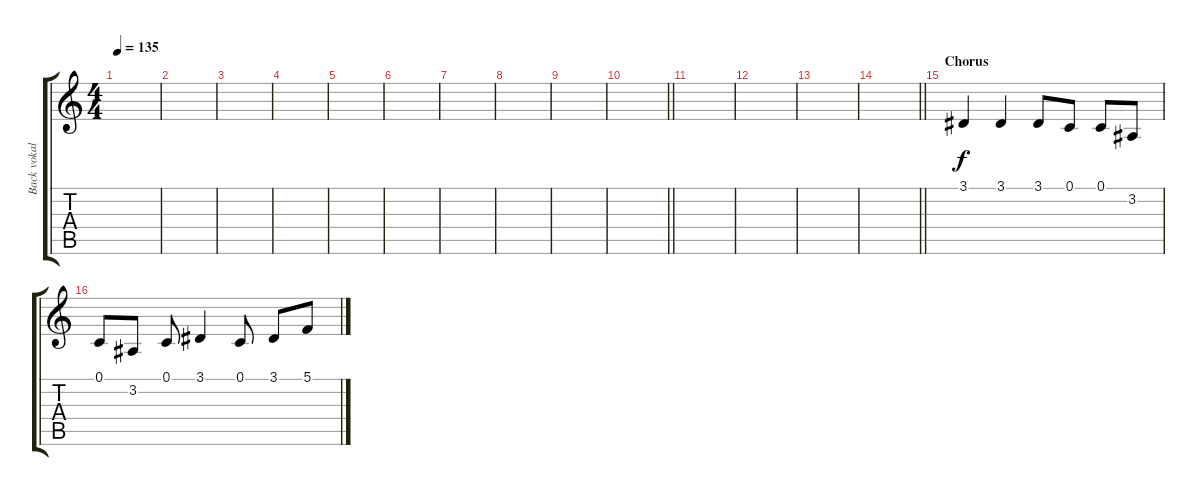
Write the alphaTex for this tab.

\track ("Back vokal" "Back vokal") {instrument fiddle}
\staff {score tabs}
\tuning (C4 G3 Eb3 Bb2 F2 C2) {hide}
\ts (4 4)
\tempo 135
\clef g2
\ks c
|
|
|
|
|
|
|
|
|
\barLineRight lightlight
|
|
|
|
\barLineRight lightlight
|
\section ("" "Chorus")
3.1.4 3.1.4 3.1.8 0.1.8 0.1.8 3.2.8 |
0.1.8 3.2.8 0.1.8 3.1.4 0.1.8 3.1.8 5.1.8
